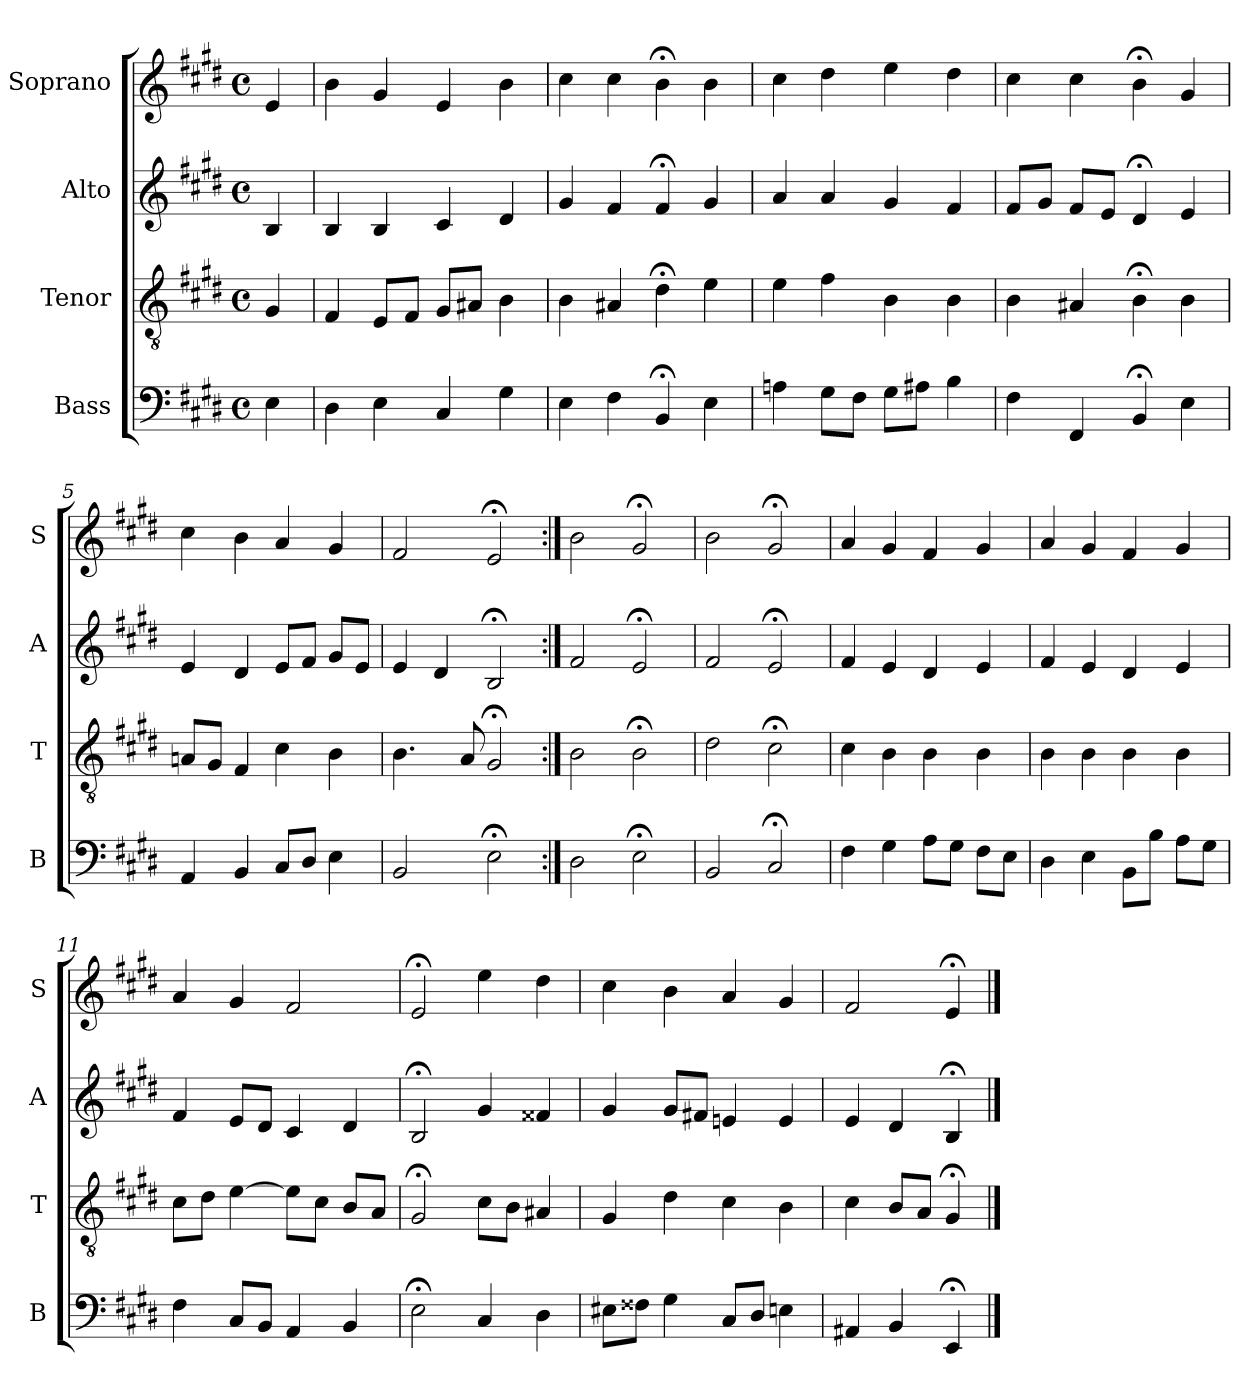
**kern	**kern	**kern	**kern
*part4	*part3	*part2	*part1
*staff4	*staff3	*staff2	*staff1
*I"Bass	*I"Tenor	*I"Alto	*I"Soprano
*I'B	*I'T	*I'A	*I'S
*clefF4	*clefGv2	*clefG2	*clefG2
*k[f#c#g#d#]	*k[f#c#g#d#]	*k[f#c#g#d#]	*k[f#c#g#d#]
*E:	*E:	*E:	*E:
*M4/4	*M4/4	*M4/4	*M4/4
*met(c)	*met(c)	*met(c)	*met(c)
*MM100	*MM100	*MM100	*MM100
=	=	=	=
4E	4G#	4B	4e
=1	=1	=1	=1
4D#	4F#	4B	4b
4E	8EL	4B	4g#
.	8F#J	.	.
4C#	8G#L	4c#	4e
.	8A#XJ	.	.
4G#	4B	4d#	4b
=2	=2	=2	=2
4E	4B	4g#	4cc#
4F#	4A#X	4f#	4cc#
4BB;<	4d#;<	4f#;<	4b;<
4E	4e	4g#	4b
=3	=3	=3	=3
4An	4e	4a	4cc#
8G#L	4f#	4a	4dd#
8F#J	.	.	.
8G#L	4B	4g#	4ee
8A#XJ	.	.	.
4B	4B	4f#	4dd#
=4	=4	=4	=4
4F#	4B	8f#L	4cc#
.	.	8g#J	.
4FF#	4A#X	8f#L	4cc#
.	.	8eJ	.
4BB;<	4B;<	4d#;<	4b;<
4E	4B	4e	4g#
=5	=5	=5	=5
4AA	8AnL	4e	4cc#
.	8G#J	.	.
4BB	4F#	4d#	4b
8C#L	4c#	8eL	4a
8D#J	.	8f#J	.
4E	4B	8g#L	4g#
.	.	8eJ	.
=6	=6	=6	=6
2BB	4.B	4e	2f#
.	.	4d#	.
.	8A	.	.
2E;<	2G#;<	2B;<	2e;<
=7:|!	=7:|!	=7:|!	=7:|!
2D#	2B	2f#	2b
2E;<	2B;<	2e;<	2g#;<
=8	=8	=8	=8
2BB	2d#	2f#	2b
2C#;<	2c#;<	2e;<	2g#;<
=9	=9	=9	=9
4F#	4c#	4f#	4a
4G#	4B	4e	4g#
8AL	4B	4d#	4f#
8G#J	.	.	.
8F#L	4B	4e	4g#
8EJ	.	.	.
=10	=10	=10	=10
4D#	4B	4f#	4a
4E	4B	4e	4g#
8BBL	4B	4d#	4f#
8BJ	.	.	.
8AL	4B	4e	4g#
8G#J	.	.	.
=11	=11	=11	=11
4F#	8c#L	4f#	4a
.	8d#J	.	.
8C#L	[4e	8eL	4g#
8BBJ	.	8d#J	.
4AA	8eL]	4c#	2f#
.	8c#J	.	.
4BB	8BL	4d#	.
.	8AJ	.	.
=12	=12	=12	=12
2E;<	2G#;<	2B;<	2e;<
4C#	8c#L	4g#	4ee
.	8BJ	.	.
4D#	4A#X	4f##X	4dd#
=13	=13	=13	=13
8E#XL	4G#	4g#	4cc#
8F##XJ	.	.	.
4G#	4d#	8g#L	4b
.	.	8f#XJ	.
8C#L	4c#	4en	4a
8D#J	.	.	.
4En	4B	4e	4g#
=14	=14	=14	=14
4AA#X	4c#	4e	2f#
4BB	8BL	4d#	.
.	8AJ	.	.
4EE;<	4G#;<	4B;<	4e;<
==	==	==	==
*-	*-	*-	*-
